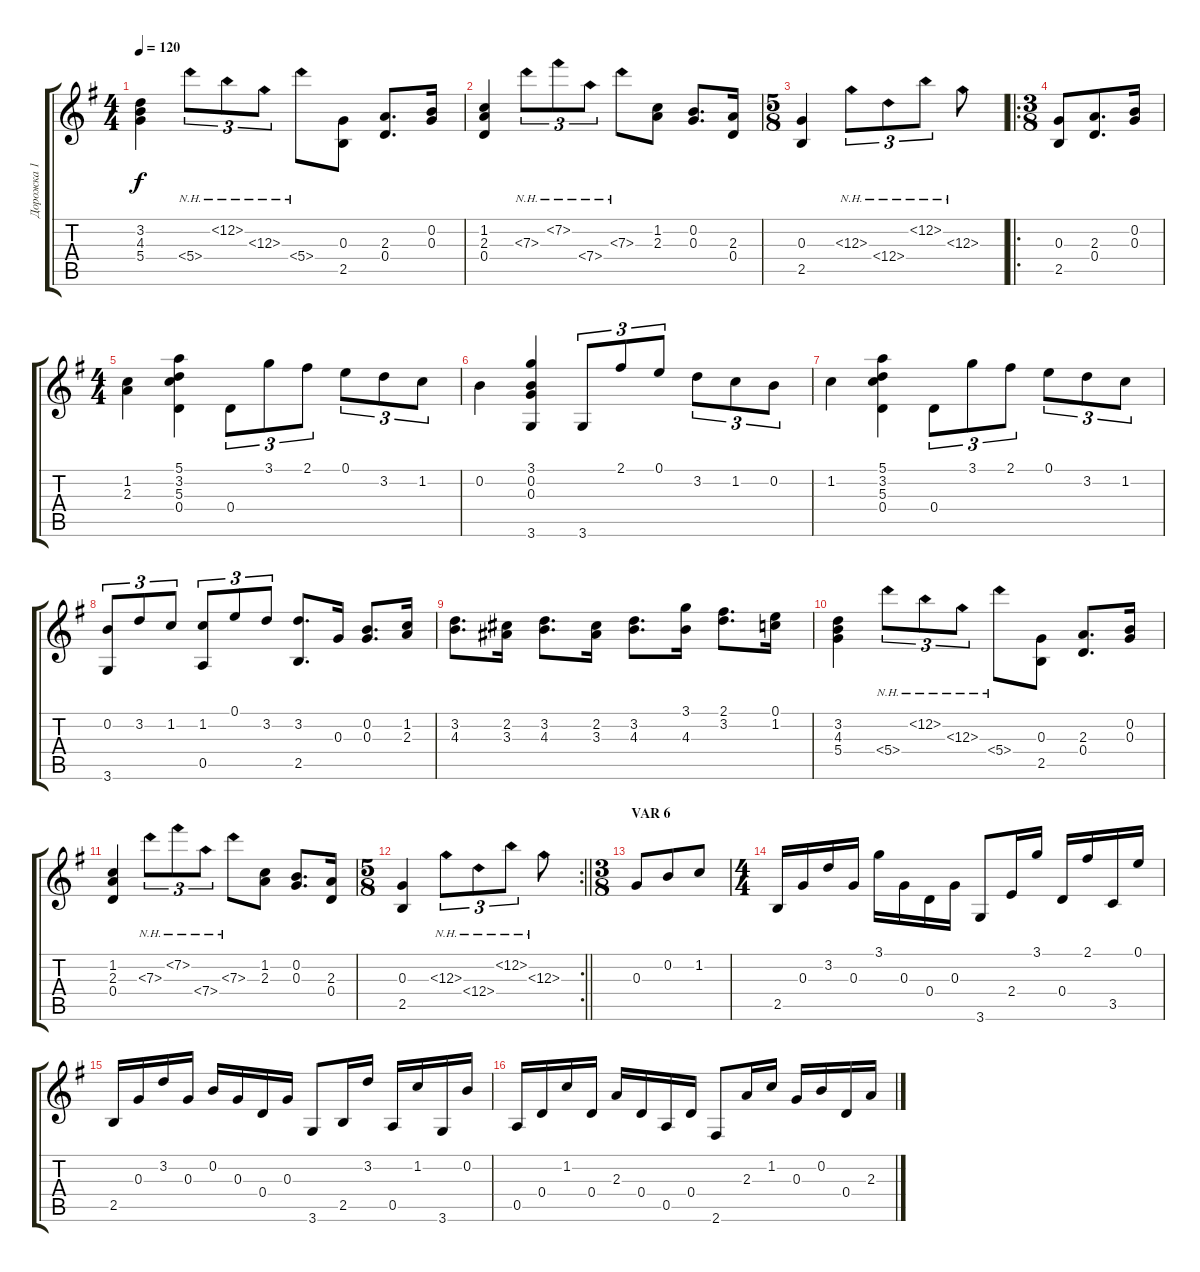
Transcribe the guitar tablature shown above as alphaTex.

\track ("Дорожка 1" "Дорожка 1") {instrument acousticguitarnylon}
\staff {score tabs}
\tuning (E4 B3 G3 D3 A2 E2) {hide}
\ts (4 4)
\tempo 120
\clef g2
\ks eminor
(3.2 4.3 5.4).4{dy f} 5.4{nh}.8{tu (3 2)} 12.2{nh}.8{tu (3 2)} 12.3{nh}.8{tu (3 2)} 5.4{nh}.8 (0.3 2.5).8 (2.3 0.4).8{d} (0.2 0.3).16 |
(1.2 2.3 0.4).4 7.3{nh}.8{tu (3 2)} 7.2{nh}.8{tu (3 2)} 7.4{nh}.8{tu (3 2)} 7.3{nh}.8 (1.2 2.3).8 (0.2 0.3).8{d} (2.3 0.4).16 |
\ts (5 8)
(0.3 2.5).4 12.3{nh}.8{tu (3 2)} 12.4{nh}.8{tu (3 2)} 12.2{nh}.8{tu (3 2)} 12.3{nh}.8 |
\ro
\ts (3 8)
(0.3 2.5).8 (2.3 0.4).8{d} (0.2 0.3).16 |
\ts (4 4)
(1.2 2.3).4 (5.1 3.2 5.3 0.4).4 0.4.8{tu (3 2)} 3.1.8{tu (3 2)} 2.1.8{tu (3 2)} 0.1.8{tu (3 2)} 3.2.8{tu (3 2)} 1.2.8{tu (3 2)} |
0.2.4 (3.1 0.2 0.3 3.6).4 3.6.8{tu (3 2)} 2.1.8{tu (3 2)} 0.1.8{tu (3 2)} 3.2.8{tu (3 2)} 1.2.8{tu (3 2)} 0.2.8{tu (3 2)} |
1.2.4 (5.1 3.2 5.3 0.4).4 0.4.8{tu (3 2)} 3.1.8{tu (3 2)} 2.1.8{tu (3 2)} 0.1.8{tu (3 2)} 3.2.8{tu (3 2)} 1.2.8{tu (3 2)} |
(0.2 3.6).8{tu (3 2)} 3.2.8{tu (3 2)} 1.2.8{tu (3 2)} (1.2 0.5).8{tu (3 2)} 0.1.8{tu (3 2)} 3.2.8{tu (3 2)} (3.2 2.5).8{d} 0.3.16 (0.2 0.3).8{d} (1.2 2.3).16 |
(3.2 4.3).8{d} (2.2 3.3).16 (3.2 4.3).8{d} (2.2 3.3).16 (3.2 4.3).8{d} (3.1 4.3).16 (2.1 3.2).8{d} (0.1 1.2).16 |
(3.2 4.3 5.4).4 5.4{nh}.8{tu (3 2)} 12.2{nh}.8{tu (3 2)} 12.3{nh}.8{tu (3 2)} 5.4{nh}.8 (0.3 2.5).8 (2.3 0.4).8{d} (0.2 0.3).16 |
(1.2 2.3 0.4).4 7.3{nh}.8{tu (3 2)} 7.2{nh}.8{tu (3 2)} 7.4{nh}.8{tu (3 2)} 7.3{nh}.8 (1.2 2.3).8 (0.2 0.3).8{d} (2.3 0.4).16 |
\rc 2
\ts (5 8)
\barLineRight lightlight
(0.3 2.5).4 12.3{nh}.8{tu (3 2)} 12.4{nh}.8{tu (3 2)} 12.2{nh}.8{tu (3 2)} 12.3{nh}.8 |
\ts (3 8)
\section ("" "VAR 6")
0.3.8 0.2.8 1.2.8 |
\ts (4 4)
2.5.16 0.3.16 3.2.16 0.3.16 3.1.16 0.3.16 0.4.16 0.3.16 3.6.8 2.4.16 3.1.16 0.4.16 2.1.16 3.5.16 0.1.16 |
2.5.16 0.3.16 3.2.16 0.3.16 0.2.16 0.3.16 0.4.16 0.3.16 3.6.8 2.5.16 3.2.16 0.5.16 1.2.16 3.6.16 0.2.16 |
0.5.16 0.4.16 1.2.16 0.4.16 2.3.16 0.4.16 0.5.16 0.4.16 2.6.8 2.3.16 1.2.16 0.3.16 0.2.16 0.4.16 2.3.16
